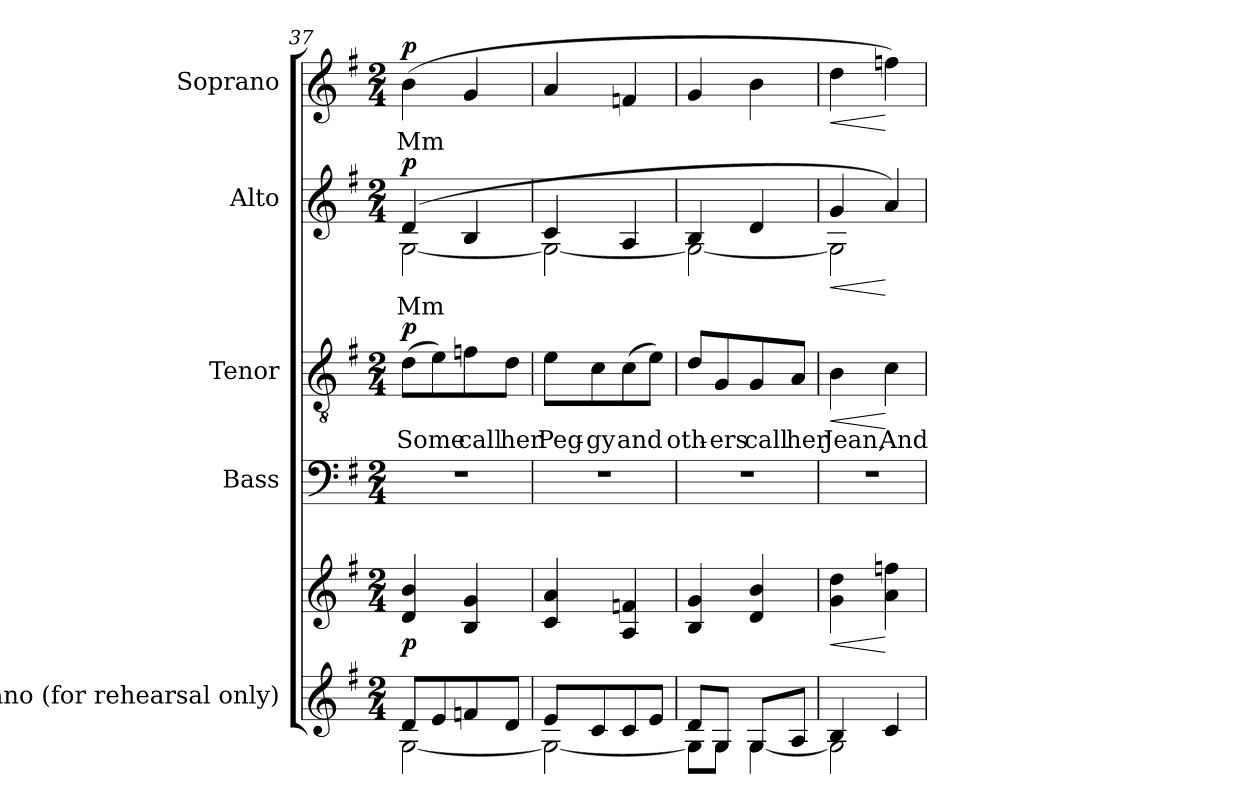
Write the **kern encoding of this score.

**kern	**kern	**dynam	**kern	**kern	**text	**dynam	**kern	**text	**dynam	**kern	**text	**dynam
*part5	*part5	*part5	*part4	*part3	*part3	*part3	*part2	*part2	*part2	*part1	*part1	*part1
*staff6	*staff5	*staff5/6	*staff4	*staff3	*staff3	*staff3	*staff2	*staff2	*staff2	*staff1	*staff1	*staff1
*I"Piano (for rehearsal only)	*	*	*I"Bass	*I"Tenor	*	*	*I"Alto	*	*	*I"Soprano	*	*
*I'Pno.	*	*	*I'B.	*I'T.	*	*	*I'A.	*	*	*I'S.	*	*
*clefG2	*clefG2	*	*clefF4	*clefGv2	*	*	*clefG2	*	*	*clefG2	*	*
*	*	*	*	*ITrd7c12	*	*	*	*	*	*	*	*
*k[f#]	*k[f#]	*	*k[f#]	*k[f#]	*	*	*k[f#]	*	*	*k[f#]	*	*
*G:	*G:	*	*G:	*G:	*	*	*G:	*	*	*G:	*	*
*M2/4	*M2/4	*	*M2/4	*M2/4	*	*	*M2/4	*	*	*M2/4	*	*
=37	=37	=37	=37	=37	=37	=37	=37	=37	=37	=37	=37	=37
*^	*	*	*	*	*	*	*	*	*	*	*	*
!	!	!	!	!LO:N:vis=1	!	!	!	!	!	!	!	!	!
!	!	!	!	!	!	!LO:LY:b:color=#000000	!	!	!	!	!	!	!
!	!	!	!	!	!	!	!	!	!LO:LY:b:color=#000000	!	!	!	!
*	*	*	*	*	*	*	*	*^	*	*	*	*	*
!	!	!	!	!	!	!	!	!	!	!	!	!	!LO:LY:b:color=#000000	!
8di/L	[<2Gi\	4di/ 4bi	p	2r	(8Di\L	Some	p	(4di/	[<2Gi\	Mm	p	(4bi\	Mm	p
8ei/	.	.	.	.	8Ei\)	.	.	.	.	.	.	.	.	.
!	!	!	!	!	!	!LO:LY:b:color=#000000	!	!	!	!	!	!	!	!
8fni/	.	4Bi/ 4gi	.	.	8Fni\	call	.	4Bi/	.	.	.	4gi/	.	.
!	!	!	!	!	!	!LO:LY:b:color=#000000	!	!	!	!	!	!	!	!
8di/J	.	.	.	.	8Di\J	her	.	.	.	.	.	.	.	.
=38	=38	=38	=38	=38	=38	=38	=38	=38	=38	=38	=38	=38	=38	=38
!	!	!	!	!LO:N:vis=1	!	!	!	!	!	!	!	!	!	!
!	!	!	!	!	!	!LO:LY:b:color=#000000	!	!	!	!	!	!	!	!
8ei/L	2Gi\_<	4ci/ 4ai	.	2r	8Ei\L	Peg-	.	4ci/	2Gi\_<	.	.	4ai/	.	.
!	!	!	!	!	!	!LO:LY:b:color=#000000	!	!	!	!	!	!	!	!
8ci/	.	.	.	.	8Ci\	-gy	.	.	.	.	.	.	.	.
!	!	!	!	!	!	!LO:LY:b:color=#000000	!	!	!	!	!	!	!	!
8ci/	.	4Ai/ 4fni	.	.	(8Ci\	and	.	4Ai/	.	.	.	4fni/	.	.
8ei/J	.	.	.	.	8Ei\J)	.	.	.	.	.	.	.	.	.
=39	=39	=39	=39	=39	=39	=39	=39	=39	=39	=39	=39	=39	=39	=39
!	!	!	!	!LO:N:vis=1	!	!	!	!	!	!	!	!	!	!
!	!	!	!	!	!	!LO:LY:b:color=#000000	!	!	!	!	!	!	!	!
8di/L	8Gi\L]	4Bi/ 4gi	.	2r	8Di/L	oth-	.	4Bi/	2Gi\_<	.	.	4gi/	.	.
!	!	!	!	!	!	!LO:LY:b:color=#000000	!	!	!	!	!	!	!	!
8Gi/J	8Gi\J	.	.	.	8GGi/	-ers	.	.	.	.	.	.	.	.
!	!	!	!	!	!	!LO:LY:b:color=#000000	!	!	!	!	!	!	!	!
8Gi/L	[<4Gi\	4di/ 4bi	.	.	8GGi/	call	.	4di/	.	.	.	4bi\	.	.
!	!	!	!	!	!	!LO:LY:b:color=#000000	!	!	!	!	!	!	!	!
8Ai/J	.	.	.	.	8AAi/J	her	.	.	.	.	.	.	.	.
=40	=40	=40	=40	=40	=40	=40	=40	=40	=40	=40	=40	=40	=40	=40
!	!	!	!LO:HP:b	!	!	!	!	!	!	!	!	!	!	!
!	!	!	!LO:HP:n=1:b	!LO:N:vis=1	!	!	!	!	!	!	!	!	!	!
!	!	!	!	!	!	!LO:LY:b:color=#000000	!LO:HP:b	!	!	!	!	!	!	!
!	!	!	!	!	!	!	!LO:HP:n=1:b	!	!	!	!LO:HP:b	!	!	!
!	!	!	!	!	!	!	!	!	!	!	!LO:HP:n=1:b	!	!	!LO:HP:b
!	!	!	!	!	!	!	!	!	!	!	!	!	!	!LO:HP:n=1:b
4Bi/	2Gi\]	4gi\ 4ddi	< >	2r	4BBi\	Jean,	< >	4gi/	2Gi\]	.	< >	4ddi\	.	< >
!	!	!	!	!	!	!LO:LY:b:color=#000000	!	!	!	!	!	!	!	!
4ci/	.	4ai\ 4ffni	[	.	4Ci\	And	[	4ai/)	.	.	[	4ffni\)	.	[
*v	*v	*	*	*	*	*	*	*v	*v	*	*	*	*	*
.	.	]	.	.	.	]	.	.	]	.	.	]
=	=	=	=	=	=	=	=	=	=	=	=	=
*-	*-	*-	*-	*-	*-	*-	*-	*-	*-	*-	*-	*-
